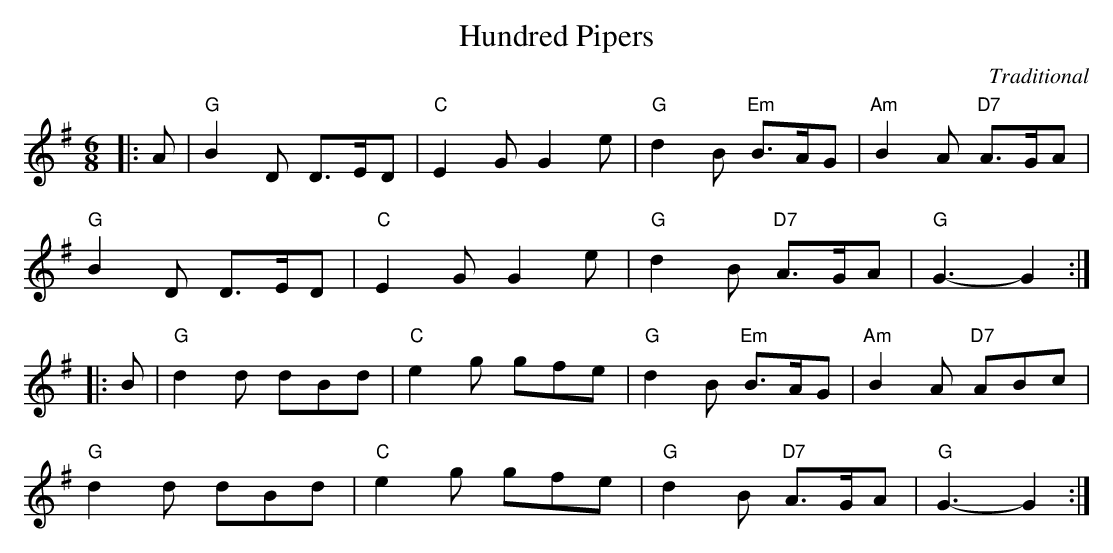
X:1
T:Hundred Pipers
C:Traditional
M:6/8
L:1/8
K:G
|: A |\
"G" B2D D>ED | "C" E2G G2e | "G" d2B "Em" B>AG | "Am" B2A "D7" A>GA |
"G" B2D D>ED | "C" E2G G2e | "G" d2B "D7" A>GA | "G"  G3- G2       :|
|: B |\
"G" d2d dBd  | "C" e2g gfe | "G" d2B "Em" B>AG | "Am" B2A "D7" ABc  |
"G" d2d dBd  | "C" e2g gfe | "G" d2B "D7" A>GA | "G" G3- G2        :|
